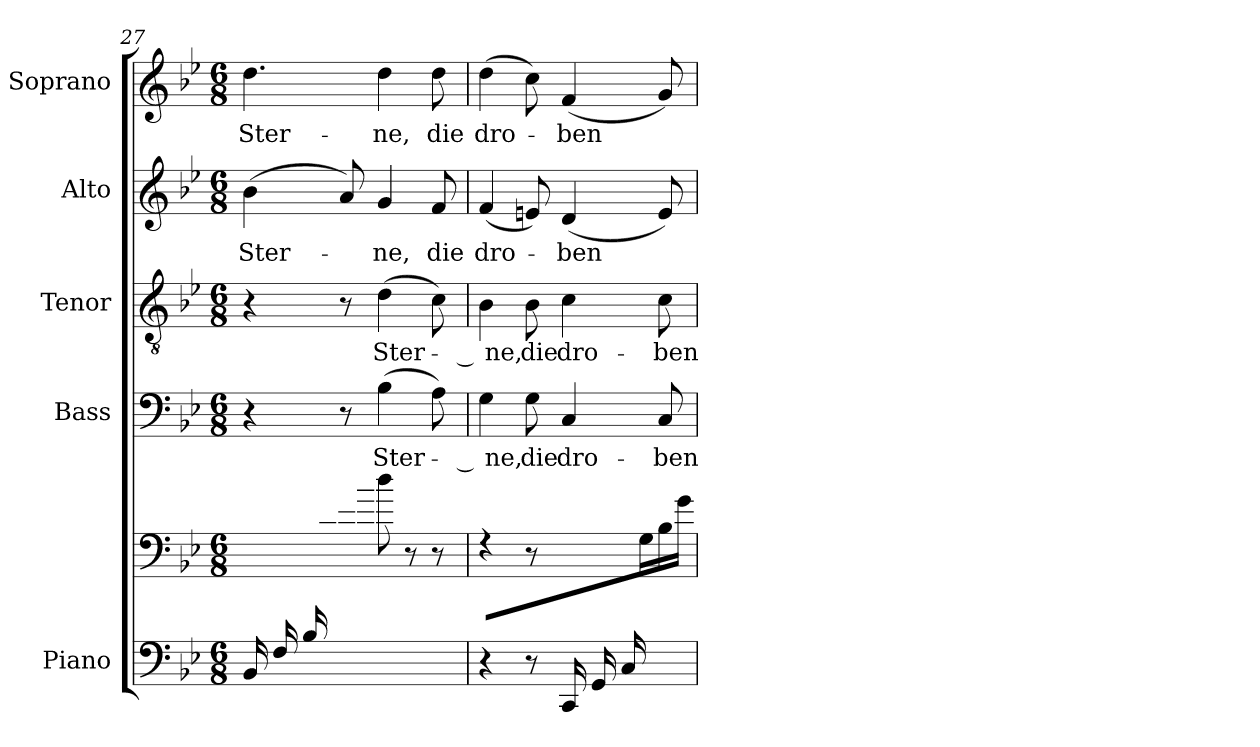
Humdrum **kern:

**kern	**kern	**kern	**text	**kern	**text	**kern	**text	**kern	**text
*part5	*part5	*part4	*part4	*part3	*part3	*part2	*part2	*part1	*part1
*staff6	*staff5	*staff4	*staff4	*staff3	*staff3	*staff2	*staff2	*staff1	*staff1
*I"Piano	*	*I"Bass	*	*I"Tenor	*	*I"Alto	*	*I"Soprano	*
*I'Pno	*	*	*	*	*	*	*	*I'Pno	*
*clefF4	*clefF4	*clefF4	*	*clefGv2	*	*clefG2	*	*clefG2	*
*k[b-e-]	*k[b-e-]	*k[b-e-]	*	*k[b-e-]	*	*k[b-e-]	*	*k[b-e-]	*
*B-:	*B-:	*B-:	*	*B-:	*	*B-:	*	*B-:	*
*M6/8	*M6/8	*M6/8	*	*M6/8	*	*M6/8	*	*M6/8	*
=27	=27	=27	=27	=27	=27	=27	=27	=27	=27
*^	*	*	*	*	*	*	*	*	*
!	!	!	!	!	!	!	!	!LO:LY:b	!	!LO:LY:b
(>16BB-/LL	2.ryy	8.ryy	4r	.	4r	.	(>4b-\	Ster-	4.dd\	Ster-
16F/	.	.	.	.	.	.	.	.	.	.
16B-/	.	.	.	.	.	.	.	.	.	.
2ryy	.	16d\	.	.	.	.	.	.	.	.
.	.	16f\	8r	.	8r	.	8a/)	.	.	.
.	.	16b-\JJ	.	.	.	.	.	.	.	.
!	!	!	!	!LO:LY:b	!	!LO:LY:b	!	!LO:LY:b	!	!LO:LY:b
.	.	8dd\)	(>4B-\	Ster-	(>4d\	Ster-	4g/	-ne,	4dd\	-ne,
.	.	8r	.	.	.	.	.	.	.	.
!	!	!	!	!	!	!	!	!LO:LY:b	!	!LO:LY:b
.	.	8r	8A\)	.	8c\)	.	8f/	die	8dd\	die
16ryy	.	.	.	.	.	.	.	.	.	.
!!LO:LB:g=z
=28	=28	=28	=28	=28	=28	=28	=28	=28	=28	=28
!	!	!	!	!LO:LY:b	!	!LO:LY:b	!	!LO:LY:b	!	!LO:LY:b
4.ryy	4r	4r	4G\	­ ne,	4B-\	­ ne,	(<4f/	dro-	(>4dd\	dro-
!	!	!	!	!LO:LY:b	!	!LO:LY:b	!	!	!	!
.	8r	8r	8G\	die	8B-\	die	8en/)	.	8cc\)	.
!	!	!	!	!LO:LY:b	!	!LO:LY:b	!	!LO:LY:b	!	!LO:LY:b
(>16CC/LL	4.ryy	8.ryy	4C/	dro-	4c\	dro-	(<4d/	-ben	(<4f/	-ben
16GG/	.	.	.	.	.	.	.	.	.	.
16C/	.	.	.	.	.	.	.	.	.	.
8.ryy	.	16G\	.	.	.	.	.	.	.	.
!	!	!	!	!LO:LY:b	!	!LO:LY:b	!	!	!	!
.	.	16B-\	8C/	-ben	8c\	-ben	8e/)	.	8g/)	.
.	.	16g\JJ)	.	.	.	.	.	.	.	.
*v	*v	*	*	*	*	*	*	*	*	*
=	=	=	=	=	=	=	=	=	=
*-	*-	*-	*-	*-	*-	*-	*-	*-	*-
